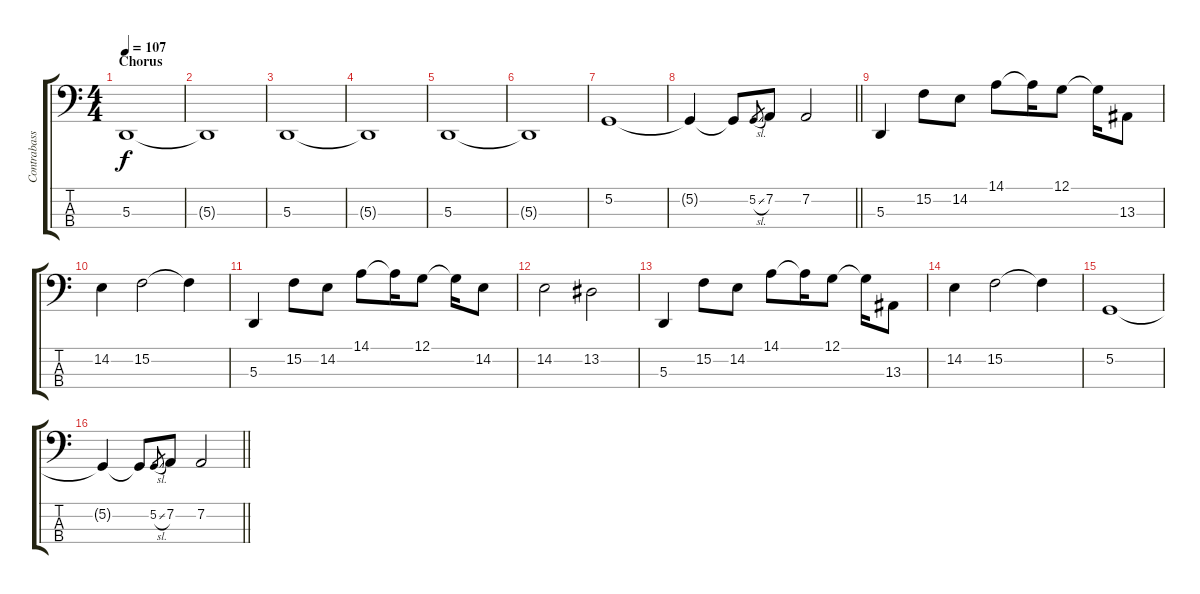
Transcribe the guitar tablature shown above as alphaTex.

\track ("Contrabass" "Contrabass") {instrument fretlessbass}
\staff {score tabs}
\tuning (G1 D1 A0 E0) {hide}
\ts (4 4)
\section ("" "Chorus")
\tempo 107
\clef f4
\ks c
5.3.1{dy f} |
5.3{t}.1 |
5.3.1 |
5.3{t}.1 |
5.3.1 |
5.3{t}.1 |
5.2.1 |
\barLineRight lightlight
5.2{t}.4 5.2{t}.8 5.2{sl}.8{gr} 7.2.8 7.2.2 |
5.3.4 15.2.8 14.2.8 14.1.8 14.1{t}.16 12.1.8 12.1{t}.16 13.3.8 |
14.2.4 15.2.2 15.2{t}.4 |
5.3.4 15.2.8 14.2.8 14.1.8 14.1{t}.16 12.1.8 12.1{t}.16 14.2.8 |
14.2.2 13.2.2 |
5.3.4 15.2.8 14.2.8 14.1.8 14.1{t}.16 12.1.8 12.1{t}.16 13.3.8 |
14.2.4 15.2.2 15.2{t}.4 |
5.2.1 |
\barLineRight lightlight
5.2{t}.4 5.2{t}.8 5.2{sl}.8{gr} 7.2.8 7.2.2
